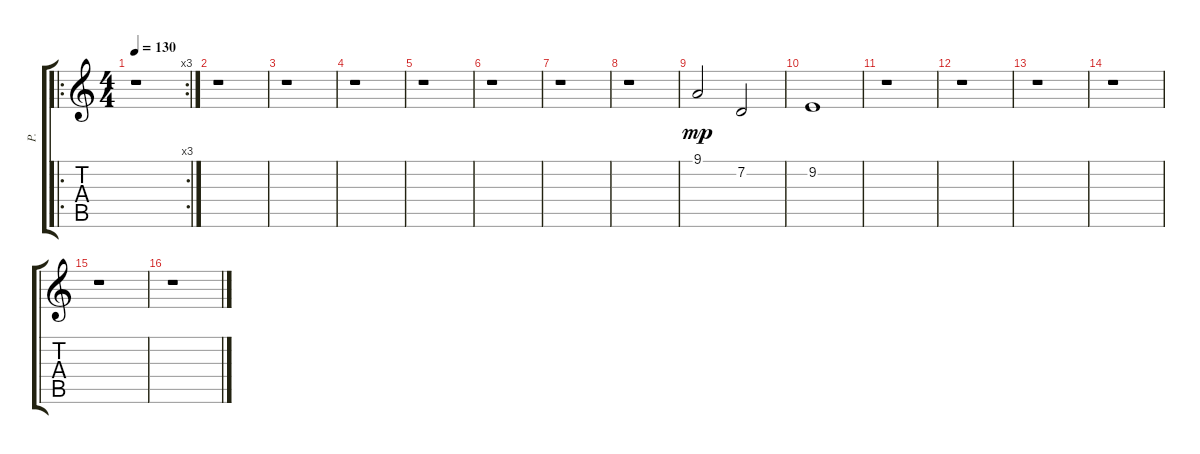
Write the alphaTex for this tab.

\track ("        P. Lof (organ)" "        P.") {instrument churchorgan}
\staff {score tabs}
\tuning (C4 G3 Eb3 Bb2 F2 C2) {hide}
\ro
\rc 3
\ts (4 4)
\tempo 130
\clef g2
\ks c
r.1{dy mp instrument churchorgan} |
r.1 |
r.1 |
r.1 |
r.1 |
r.1 |
r.1 |
r.1 |
9.1.2 7.2.2 |
9.2.1 |
r.1 |
r.1 |
r.1 |
r.1 |
r.1 |
r.1
